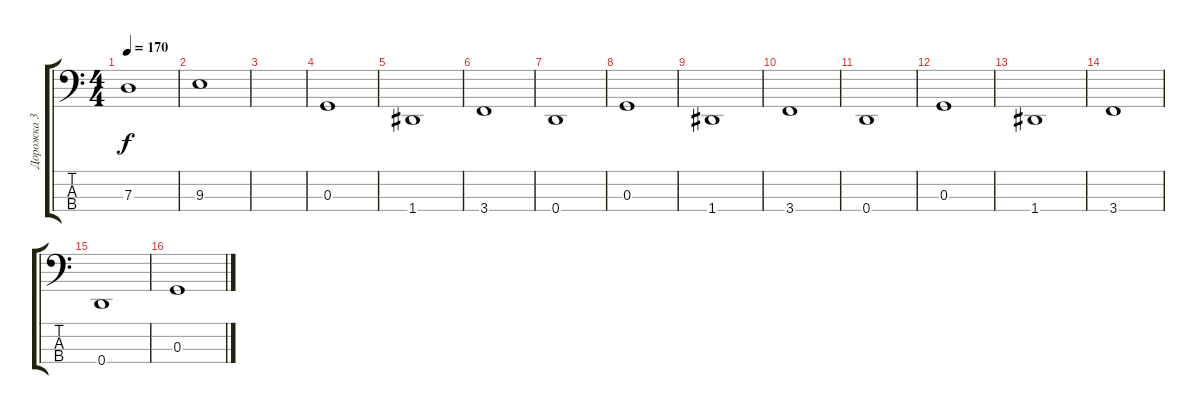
\track ("Дорожка 3" "Дорожка 3") {instrument electricbassfinger}
\staff {score tabs}
\tuning (F2 C2 G1 D1) {hide}
\ts (4 4)
\tempo 170
\clef f4
\ks c
7.3.1{dy f} |
9.3.1 |
|
0.3.1 |
1.4.1 |
3.4.1 |
0.4.1 |
0.3.1 |
1.4.1 |
3.4.1 |
0.4.1 |
0.3.1 |
1.4.1 |
3.4.1 |
0.4.1 |
0.3.1
